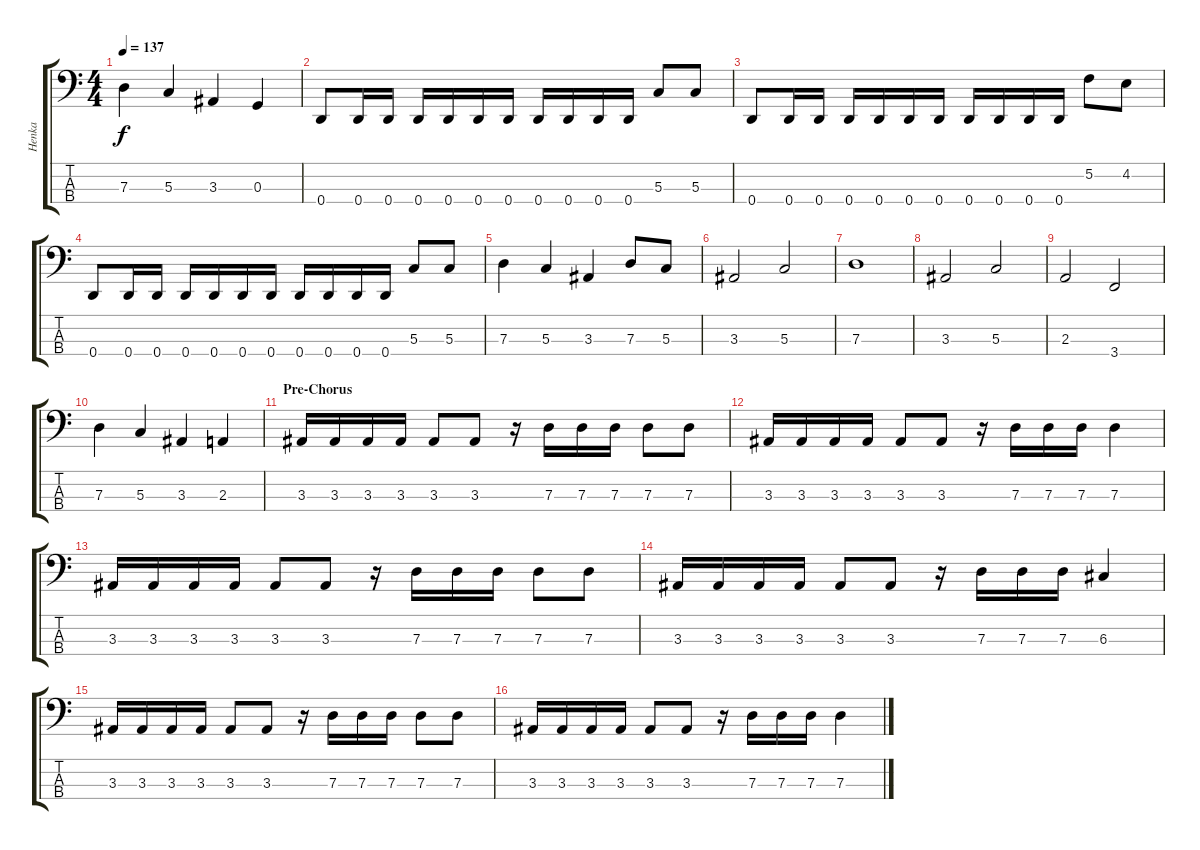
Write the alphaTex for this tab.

\track ("Henka" "Henka") {instrument electricbasspick}
\staff {score tabs}
\tuning (F2 C2 G1 D1) {hide}
\ts (4 4)
\tempo 137
\clef f4
\ks c
7.3.4{dy f} 5.3.4 3.3.4 0.3.4 |
0.4.8 0.4.16 0.4.16 0.4.16 0.4.16 0.4.16 0.4.16 0.4.16 0.4.16 0.4.16 0.4.16 5.3.8 5.3.8 |
0.4.8 0.4.16 0.4.16 0.4.16 0.4.16 0.4.16 0.4.16 0.4.16 0.4.16 0.4.16 0.4.16 5.2.8 4.2.8 |
0.4.8 0.4.16 0.4.16 0.4.16 0.4.16 0.4.16 0.4.16 0.4.16 0.4.16 0.4.16 0.4.16 5.3.8 5.3.8 |
7.3.4 5.3.4 3.3.4 7.3.8 5.3.8 |
3.3.2 5.3.2 |
7.3.1 |
3.3.2 5.3.2 |
2.3.2 3.4.2 |
7.3.4 5.3.4 3.3.4 2.3.4 |
\section ("" "Pre-Chorus")
3.3.16 3.3.16 3.3.16 3.3.16 3.3.8 3.3.8 r.16 7.3.16 7.3.16 7.3.16 7.3.8 7.3.8 |
3.3.16 3.3.16 3.3.16 3.3.16 3.3.8 3.3.8 r.16 7.3.16 7.3.16 7.3.16 7.3.4 |
3.3.16 3.3.16 3.3.16 3.3.16 3.3.8 3.3.8 r.16 7.3.16 7.3.16 7.3.16 7.3.8 7.3.8 |
3.3.16 3.3.16 3.3.16 3.3.16 3.3.8 3.3.8 r.16 7.3.16 7.3.16 7.3.16 6.3.4 |
3.3.16 3.3.16 3.3.16 3.3.16 3.3.8 3.3.8 r.16 7.3.16 7.3.16 7.3.16 7.3.8 7.3.8 |
3.3.16 3.3.16 3.3.16 3.3.16 3.3.8 3.3.8 r.16 7.3.16 7.3.16 7.3.16 7.3.4
